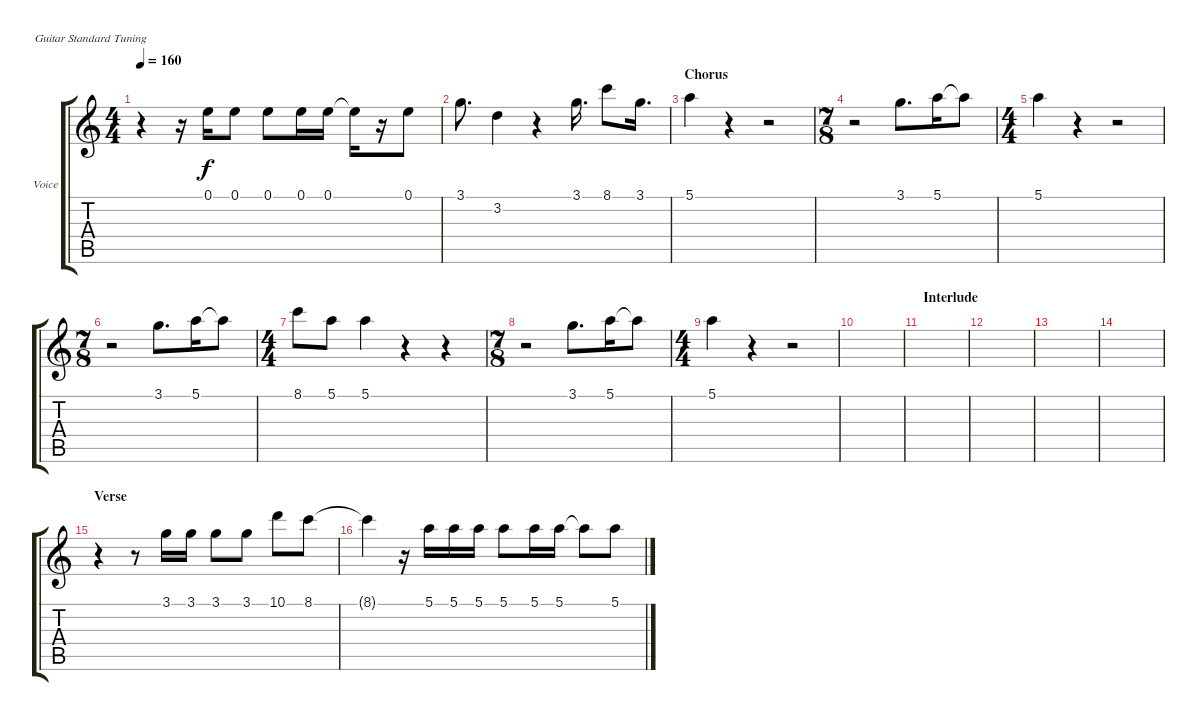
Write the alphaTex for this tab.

\bracketExtendMode groupsimilarinstruments
\firstSystemTrackNameOrientation horizontal
\otherSystemsTrackNameOrientation horizontal
\track ("Voice" "Voice") {mute instrument lead6voice}
\staff {score tabs}
\tuning (E4 B3 G3 D3 A2 E2)
\displaytranspose 12
\ts (4 4)
\tempo 160
\clef g2
\ks c
r.4{dy f} r.16 0.1.16 0.1.8 0.1.8 0.1.16 0.1.16 0.1{t}.16 r.16 0.1.8 |
3.1.8{d} 3.2.4 r.4 3.1.16{d} 8.1.8 3.1.16{d} |
\section ("" "Chorus")
5.1.4 r.4 r.2 |
\ts (7 8)
r.2 3.1.8{d} 5.1.16 5.1{t}.8 |
\ts (4 4)
5.1.4 r.4 r.2 |
\ts (7 8)
r.2 3.1.8{d} 5.1.16 5.1{t}.8 |
\ts (4 4)
8.1.8 5.1.8 5.1.4 r.4 r.4 |
\ts (7 8)
r.2 3.1.8{d} 5.1.16 5.1{t}.8 |
\ts (4 4)
5.1.4 r.4 r.2 |
|
\section ("" "Interlude")
|
|
|
|
\section ("" "Verse")
r.4 r.8 3.1.16 3.1.16 3.1.8 3.1.8 10.1.8 8.1.8 |
8.1{t}.4 r.16 5.1.16 5.1.16 5.1.16 5.1.8 5.1.16 5.1.16 5.1{t}.8 5.1.8
